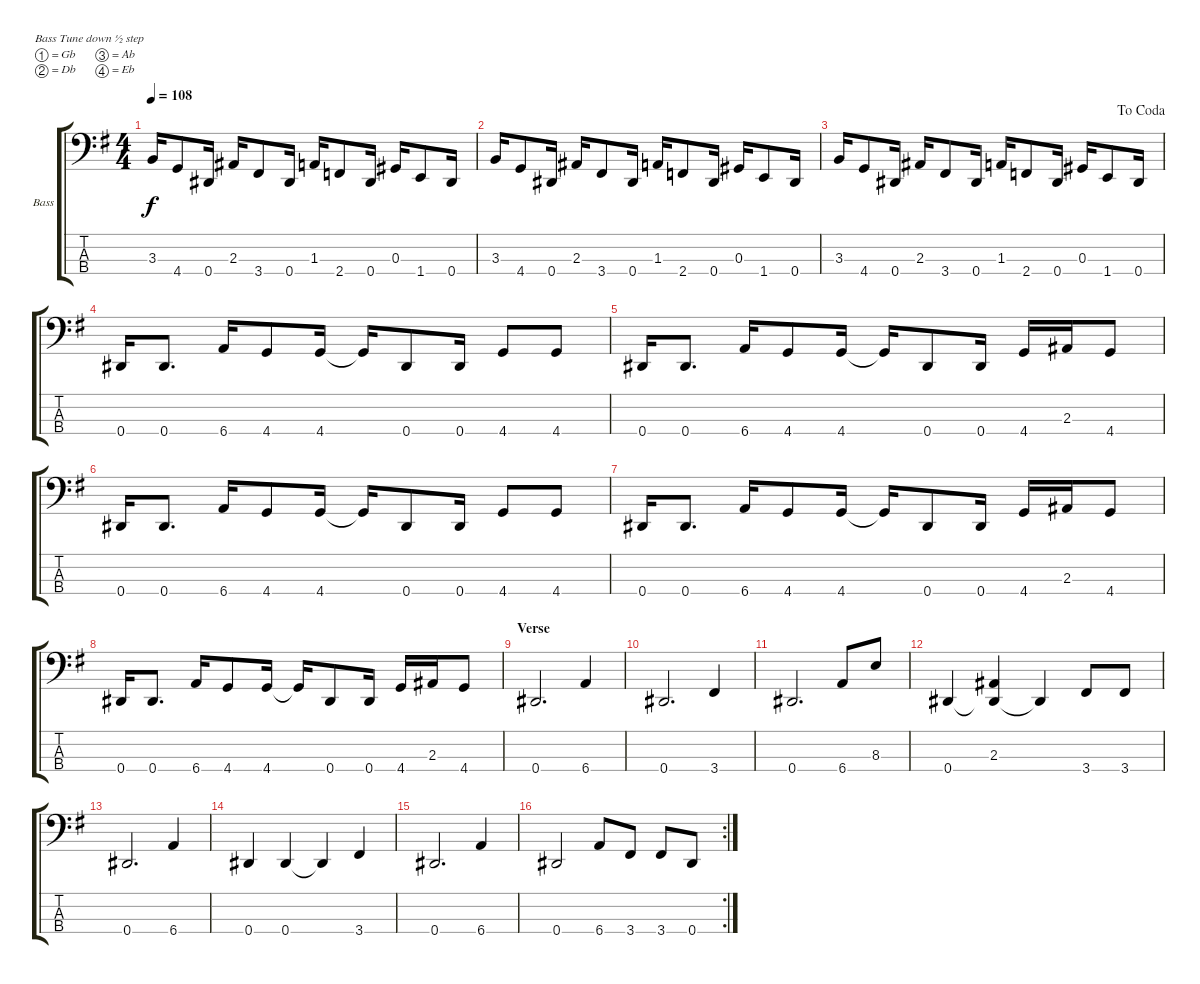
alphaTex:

\defaultSystemsLayout 4
\bracketExtendMode groupsimilarinstruments
\firstSystemTrackNameOrientation horizontal
\otherSystemsTrackNameOrientation horizontal
\track ("Bass" "Bass") {instrument electricbassfinger}
\staff {score tabs}
\tuning (Gb2 Db2 Ab1 Eb1)
\ts (4 4)
\tempo 108
\clef f4
\scale
1.05549
\ks g
3.3.16{dy f} 4.4.8 0.4.16 2.3.16 3.4.8 0.4.16 1.3.16 2.4.8 0.4.16 0.3.16 1.4.8 0.4.16 |
\scale
0.944515 3.3.16 4.4.8 0.4.16 2.3.16 3.4.8 0.4.16 1.3.16 2.4.8 0.4.16 0.3.16 1.4.8 0.4.16 |
\jump dacoda
\scale
1.05549 3.3.16 4.4.8 0.4.16 2.3.16 3.4.8 0.4.16 1.3.16 2.4.8 0.4.16 0.3.16 1.4.8 0.4.16 |
\scale
0.944515 0.4.16 0.4.8{d} 6.4.16 4.4.8 4.4.16 4.4{t}.16 0.4.8 0.4.16 4.4.8 4.4.8 |
\scale
1.05549 0.4.16 0.4.8{d} 6.4.16 4.4.8 4.4.16 4.4{t}.16 0.4.8 0.4.16 4.4.16 2.3.16 4.4.8 |
\scale
0.944515 0.4.16 0.4.8{d} 6.4.16 4.4.8 4.4.16 4.4{t}.16 0.4.8 0.4.16 4.4.8 4.4.8 |
\scale
1.05549 0.4.16 0.4.8{d} 6.4.16 4.4.8 4.4.16 4.4{t}.16 0.4.8 0.4.16 4.4.16 2.3.16 4.4.8 |
\scale
0.944515 0.4.16 0.4.8{d} 6.4.16 4.4.8 4.4.16 4.4{t}.16 0.4.8 0.4.16 4.4.16 2.3.16 4.4.8 |
\section ("" "Verse")
\scale
1.05549 0.4.2{d} 6.4.4 |
\scale
0.944515 0.4.2{d} 3.4.4 |
\scale
1.05549 0.4.2{d} 6.4.8 8.3.8 |
\scale
0.944515 0.4.4 (2.3 0.4{t}).4 0.4{t}.4 3.4.8 3.4.8 |
\scale
1.05549 0.4.2{d} 6.4.4 |
\scale
0.944515 0.4.4 0.4.4 0.4{t}.4 3.4.4 |
\scale
1.05549 0.4.2{d} 6.4.4 |
\rc 2
\scale
0.944515 0.4.2 6.4.8 3.4.8 3.4.8 0.4.8
